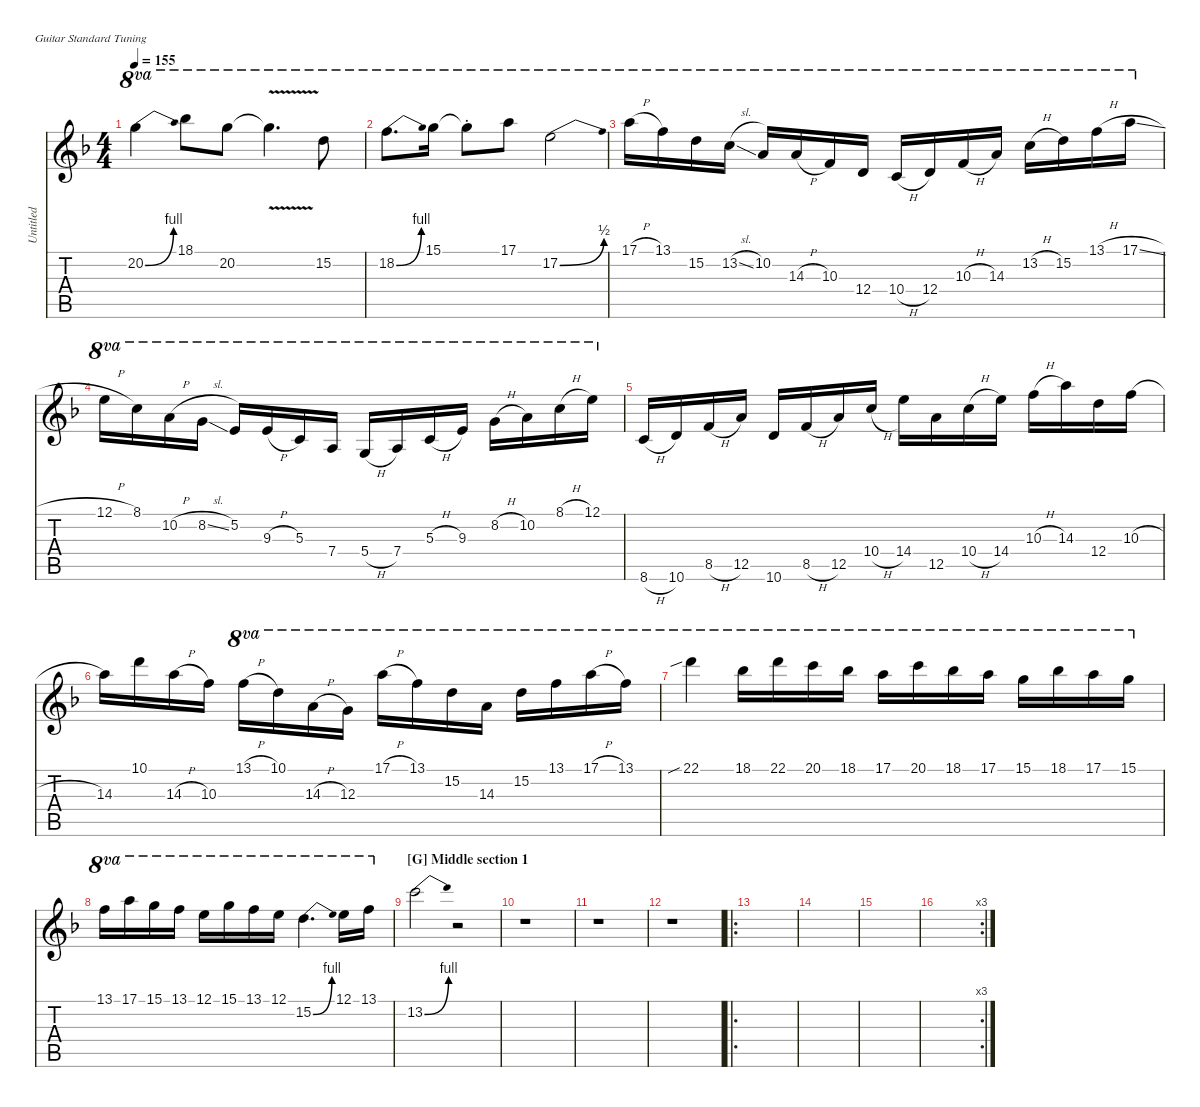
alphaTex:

\defaultSystemsLayout 4
\hideDynamics
\bracketExtendMode nobrackets
\otherSystemsTrackNameOrientation horizontal
\track ("Untitled" "Untitled") {instrument overdrivenguitar}
\staff {score tabs}
\tuning (E4 B3 G3 D3 A2 E2)
\ts (4 4)
\tempo 155
\clef g2
\ks f
20.2{be (bend 0 0 60 4) acc forcenatural}.4{ot 8va dy mf beam Down} 18.1{acc b}.8{ot 8va beam Down} 20.2{acc forcenatural}.8{ot 8va beam Down} 20.2{v t acc forcenatural}.4{d ot 8va beam Down} 15.2{acc forcenatural}.8{ot 8va beam Down} |
18.2{be (bend 0 0 60 4) acc forcenatural}.8{d ot 8va beam Down} 15.1{acc forcenatural}.16{ot 8va beam Down} 15.1{st t acc forcenatural}.8{ot 8va beam Down} 17.1{acc forcenatural}.8{ot 8va beam Down} 17.2{be (bend 0 0 60 2) acc forcenatural}.2{ot 8va beam Down} |
17.1{h acc forcenatural}.16{ot 8va beam Down} 13.1{acc forcenatural}.16{ot 8va beam Down} 15.2{acc forcenatural}.16{ot 8va beam Down} 13.2{sl acc forcenatural}.16{ot 8va beam Down} 10.2{acc forcenatural}.16{ot 8va beam Up} 14.3{h acc forcenatural}.16{ot 8va beam Up} 10.3{acc forcenatural}.16{ot 8va beam Up} 12.4{acc forcenatural}.16{ot 8va beam Up} 10.4{h acc forcenatural}.16{ot 8va beam Up} 12.4{acc forcenatural}.16{ot 8va beam Up} 10.3{h acc forcenatural}.16{ot 8va beam Up} 14.3{acc forcenatural}.16{ot 8va beam Up} 13.2{h acc forcenatural}.16{ot 8va beam Down} 15.2{acc forcenatural}.16{ot 8va beam Down} 13.1{h acc forcenatural}.16{ot 8va beam Down} 17.1{sl acc forcenatural}.16{ot 8va beam Down} |
12.1{h acc forcenatural}.16{ot 8va beam Down} 8.1{acc forcenatural}.16{ot 8va beam Down} 10.2{h acc forcenatural}.16{ot 8va beam Down} 8.2{sl acc forcenatural}.16{ot 8va beam Down} 5.2{acc forcenatural}.16{ot 8va beam Up} 9.3{h acc forcenatural}.16{ot 8va beam Up} 5.3{acc forcenatural}.16{ot 8va beam Up} 7.4{acc forcenatural}.16{ot 8va beam Up} 5.4{h acc forcenatural}.16{ot 8va beam Up} 7.4{acc forcenatural}.16{ot 8va beam Up} 5.3{h acc forcenatural}.16{ot 8va beam Up} 9.3{acc forcenatural}.16{ot 8va beam Up} 8.2{h acc forcenatural}.16{ot 8va beam Down} 10.2{acc forcenatural}.16{ot 8va beam Down} 8.1{h acc forcenatural}.16{ot 8va beam Down} 12.1{acc forcenatural}.16{ot 8va beam Down} |
8.6{h acc forcenatural}.16{beam Up} 10.6{acc forcenatural}.16{beam Up} 8.5{h acc forcenatural}.16{beam Up} 12.5{acc forcenatural}.16{beam Up} 10.6{acc forcenatural}.16{beam Up} 8.5{h acc forcenatural}.16{beam Up} 12.5{acc forcenatural}.16{beam Up} 10.4{h acc forcenatural}.16{beam Up} 14.4{acc forcenatural}.16{beam Down} 12.5{acc forcenatural}.16{beam Down} 10.4{h acc forcenatural}.16{beam Down} 14.4{acc forcenatural}.16{beam Down} 10.3{h acc forcenatural}.16{beam Down} 14.3{acc forcenatural}.16{beam Down} 12.4{acc forcenatural}.16{beam Down} 10.3{h acc forcenatural}.16{beam Down} |
14.3{acc forcenatural}.16{beam Down} 10.1{acc forcenatural}.16{beam Down} 14.3{h acc forcenatural}.16{beam Down} 10.3{acc forcenatural}.16{beam Down} 13.1{h acc forcenatural}.16{ot 8va beam Down} 10.1{acc forcenatural}.16{ot 8va beam Down} 14.3{h acc forcenatural}.16{ot 8va beam Down} 12.3{acc forcenatural}.16{ot 8va beam Down} 17.1{h acc forcenatural}.16{ot 8va beam Down} 13.1{acc forcenatural}.16{ot 8va beam Down} 15.2{acc forcenatural}.16{ot 8va beam Down} 14.3{acc forcenatural}.16{ot 8va beam Down} 15.2{acc forcenatural}.16{ot 8va beam Down} 13.1{acc forcenatural}.16{ot 8va beam Down} 17.1{h acc forcenatural}.16{ot 8va beam Down} 13.1{acc forcenatural}.16{ot 8va beam Down} |
22.1{sib acc forcenatural}.4{ot 8va beam Down} 18.1{acc b}.16{ot 8va beam Down} 22.1{acc forcenatural}.16{ot 8va beam Down} 20.1{acc forcenatural}.16{ot 8va beam Down} 18.1{acc b}.16{ot 8va beam Down} 17.1{acc forcenatural}.16{ot 8va beam Down} 20.1{acc forcenatural}.16{ot 8va beam Down} 18.1{acc b}.16{ot 8va beam Down} 17.1{acc forcenatural}.16{ot 8va beam Down} 15.1{acc forcenatural}.16{ot 8va beam Down} 18.1{acc b}.16{ot 8va beam Down} 17.1{acc forcenatural}.16{ot 8va beam Down} 15.1{acc forcenatural}.16{ot 8va beam Down} |
13.1{acc forcenatural}.16{ot 8va beam Down} 17.1{acc forcenatural}.16{ot 8va beam Down} 15.1{acc forcenatural}.16{ot 8va beam Down} 13.1{acc forcenatural}.16{ot 8va beam Down} 12.1{acc forcenatural}.16{ot 8va beam Down} 15.1{acc forcenatural}.16{ot 8va beam Down} 13.1{acc forcenatural}.16{ot 8va beam Down} 12.1{acc forcenatural}.16{ot 8va beam Down} 15.2{be (bend 0 0 60 4) acc forcenatural}.4{d ot 8va beam Down} 12.1{acc forcenatural}.16{ot 8va beam Down} 13.1{acc forcenatural}.16{ot 8va beam Down} |
\section ("G" "Middle section 1")
13.2{be (bend 0 0 60 4) acc forcenatural}.2{beam Down} r.2{beam Down} |
r.1{beam Down} |
r.1{beam Down} |
r.1{beam Down} |
\ro
|
|
|
\rc 3
